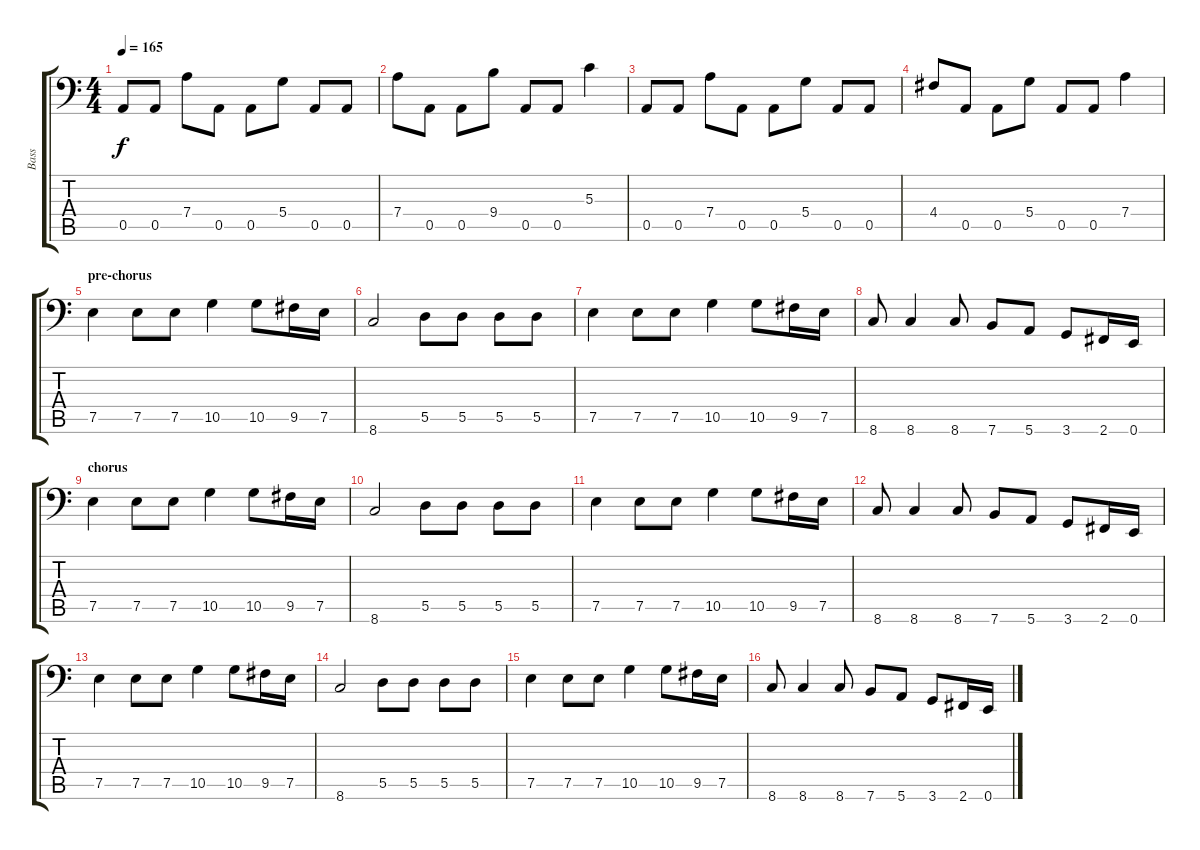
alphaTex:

\track ("Bass" "Bass") {instrument electricbassfinger}
\staff {score tabs}
\tuning (E3 B2 G2 D2 A1 E1) {hide}
\ts (4 4)
\tempo 165
\clef f4
\ks c
0.5.8{dy f} 0.5.8 7.4.8 0.5.8 0.5.8 5.4.8 0.5.8 0.5.8 |
7.4.8 0.5.8 0.5.8 9.4.8 0.5.8 0.5.8 5.3.4 |
0.5.8 0.5.8 7.4.8 0.5.8 0.5.8 5.4.8 0.5.8 0.5.8 |
4.4.8 0.5.8 0.5.8 5.4.8 0.5.8 0.5.8 7.4.4 |
\section ("" "pre-chorus")
7.5.4 7.5.8 7.5.8 10.5.4 10.5.8 9.5.16 7.5.16 |
8.6.2 5.5.8 5.5.8 5.5.8 5.5.8 |
7.5.4 7.5.8 7.5.8 10.5.4 10.5.8 9.5.16 7.5.16 |
8.6.8 8.6.4 8.6.8 7.6.8 5.6.8 3.6.8 2.6.16 0.6.16 |
\section ("" "chorus")
7.5.4 7.5.8 7.5.8 10.5.4 10.5.8 9.5.16 7.5.16 |
8.6.2 5.5.8 5.5.8 5.5.8 5.5.8 |
7.5.4 7.5.8 7.5.8 10.5.4 10.5.8 9.5.16 7.5.16 |
8.6.8 8.6.4 8.6.8 7.6.8 5.6.8 3.6.8 2.6.16 0.6.16 |
7.5.4 7.5.8 7.5.8 10.5.4 10.5.8 9.5.16 7.5.16 |
8.6.2 5.5.8 5.5.8 5.5.8 5.5.8 |
7.5.4 7.5.8 7.5.8 10.5.4 10.5.8 9.5.16 7.5.16 |
8.6.8 8.6.4 8.6.8 7.6.8 5.6.8 3.6.8 2.6.16 0.6.16
